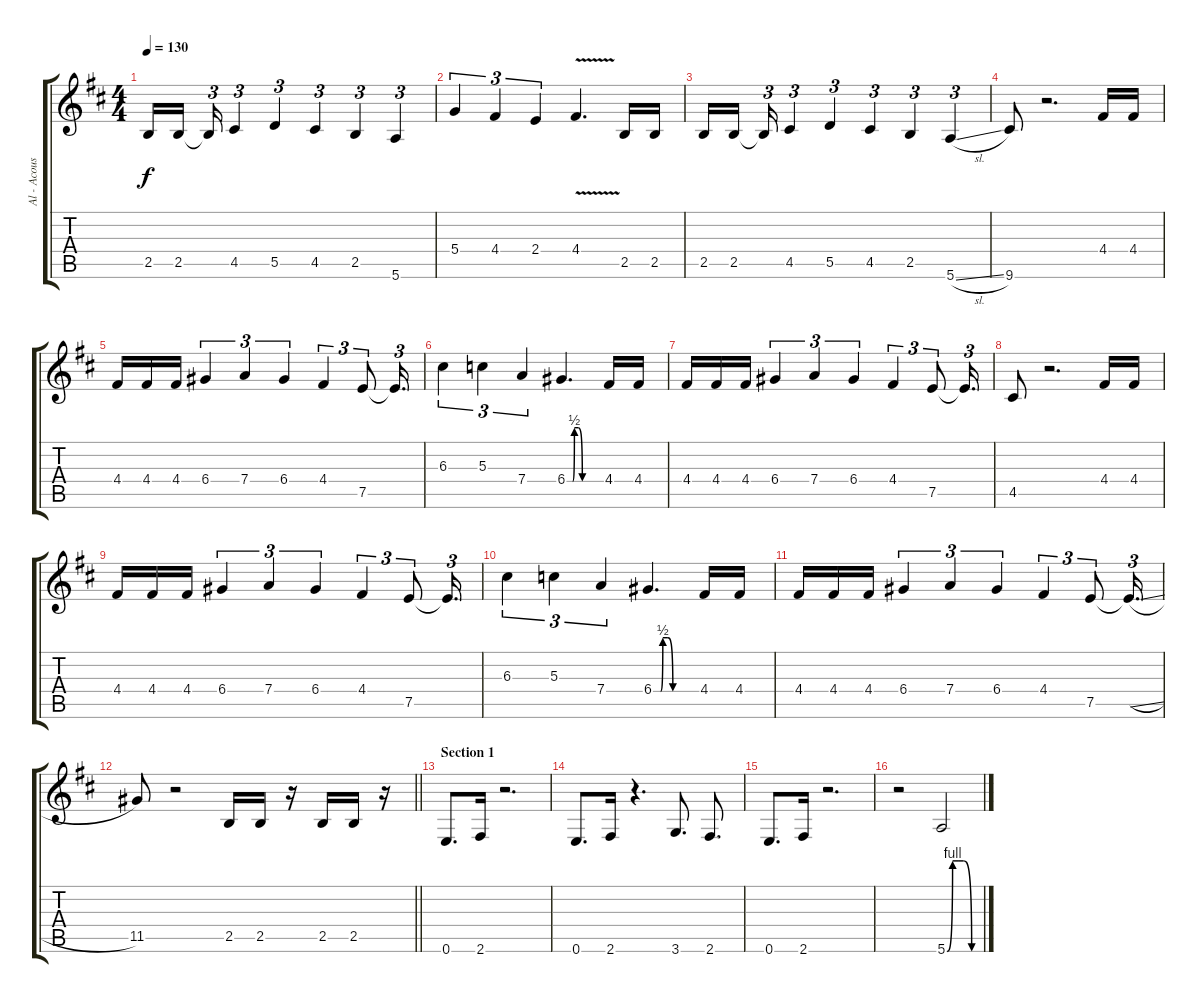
\track ("Al - Acoustic Guitar" "Al - Acous") {instrument acousticguitarsteel}
\staff {score tabs}
\tuning (E4 B3 G3 D3 A2 E2) {hide}
\ts (4 4)
\tempo 130
\clef g2
\ks d
2.5.16{dy f} 2.5.16{beam splitsecondary} 2.5{t}.16{tu (3 2)} 4.5.4{tu (3 2)} 5.5.4{tu (3 2)} 4.5.4{tu (3 2)} 2.5.4{tu (3 2)} 5.6.4{tu (3 2)} |
5.4.4{tu (3 2)} 4.4.4{tu (3 2)} 2.4.4{tu (3 2)} 4.4{v}.4{d} 2.5.16 2.5.16 |
2.5.16 2.5.16{beam splitsecondary} 2.5{t}.16{tu (3 2)} 4.5.4{tu (3 2)} 5.5.4{tu (3 2)} 4.5.4{tu (3 2)} 2.5.4{tu (3 2)} 5.6{sl}.4{tu (3 2)} |
9.6.8 r.2{d} 4.4.16 4.4.16 |
4.4.16 4.4.16 4.4.16 6.4.4{tu (3 2)} 7.4.4{tu (3 2)} 6.4.4{tu (3 2)} 4.4.4{tu (3 2)} 7.5.8{tu (3 2)} 7.5{t}.16{d tu (3 2)} |
6.3.4{tu (3 2)} 5.3.4{tu (3 2)} 7.4.4{tu (3 2)} 6.4{be (custom 0 0 10 0 13 2 20 2 27 0 38 0 60 0)}.4{d} 4.4.16 4.4.16 |
4.4.16 4.4.16 4.4.16 6.4.4{tu (3 2)} 7.4.4{tu (3 2)} 6.4.4{tu (3 2)} 4.4.4{tu (3 2)} 7.5.8{tu (3 2)} 7.5{t}.16{d tu (3 2)} |
4.5.8 r.2{d} 4.4.16 4.4.16 |
4.4.16 4.4.16 4.4.16 6.4.4{tu (3 2)} 7.4.4{tu (3 2)} 6.4.4{tu (3 2)} 4.4.4{tu (3 2)} 7.5.8{tu (3 2)} 7.5{t}.16{d tu (3 2)} |
6.3.4{tu (3 2)} 5.3.4{tu (3 2)} 7.4.4{tu (3 2)} 6.4{be (custom 0 0 10 0 13 2 20 2 27 0 38 0 60 0)}.4{d} 4.4.16 4.4.16 |
4.4.16 4.4.16 4.4.16 6.4.4{tu (3 2)} 7.4.4{tu (3 2)} 6.4.4{tu (3 2)} 4.4.4{tu (3 2)} 7.5.8{tu (3 2)} 7.5{sl t}.16{d tu (3 2)} |
\barLineRight lightlight
11.5.8 r.2 2.5.16 2.5.16 r.16 2.5.16 2.5.16 r.16 |
\section ("" "Section 1")
0.6.8{d} 2.6.16 r.2{d} |
0.6.8{d} 2.6.16 r.4{d} 3.6.8{d} 2.6.8{d} |
0.6.8{d} 2.6.16 r.2{d} |
r.2 5.6{be (custom 0 0 10 4 20 4 30 4 45 0 60 0)}.2
